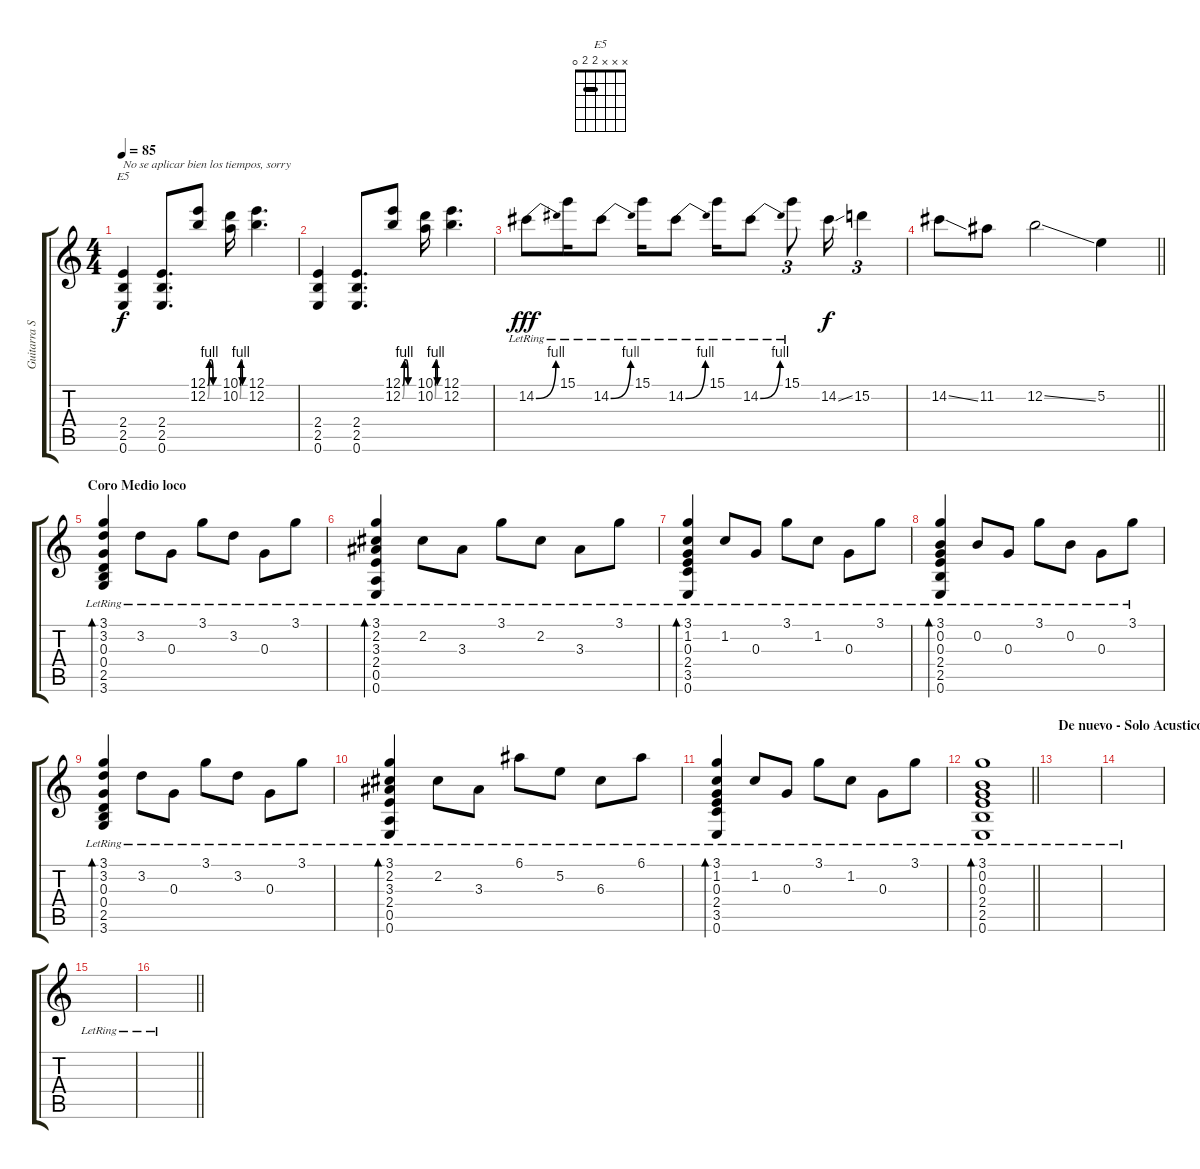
\track ("Guitarra Sucia" "Guitarra S") {instrument distortionguitar}
\staff {score tabs}
\tuning (E4 B3 G3 D3 A2 E2) {hide}
\chord ("E5" x x x 2 2 0) {barre 2}
\ts (4 4)
\tempo 85
\clef g2
\ks c
(2.4 2.5 0.6).4{ch "E5" txt "No se aplicar bien los tiempos, sorry" dy f} (2.4 2.5 0.6).8{d} (12.1{be (custom 0 0 10 4 20 4 30 0 60 0)} 12.2{be (custom 0 0 10 4 20 4 30 0 60 0)}).8 (10.1{be (custom 0 0 10 4 20 4 30 0 60 0)} 10.2{be (custom 0 0 10 4 20 4 30 0 60 0)}).16 (12.1 12.2).4{d} |
(2.4 2.5 0.6).4 (2.4 2.5 0.6).8{d} (12.1{be (custom 0 0 10 4 20 4 30 0 60 0)} 12.2{be (custom 0 0 10 4 20 4 30 0 60 0)}).8 (10.1{be (custom 0 0 10 4 20 4 30 0 60 0)} 10.2{be (custom 0 0 10 4 20 4 30 0 60 0)}).16 (12.1 12.2).4{d} |
14.2{be (bend 0 0 60 4) lr}.8{dy fff} 15.1{lr}.16 14.2{be (bend 0 0 60 4) lr}.8 15.1{lr}.16 14.2{be (bend 0 0 60 4) lr}.8 15.1{lr}.16 14.2{be (bend 0 0 60 4) lr}.8 15.1{lr}.8{tu (3 2)} 14.2{ss}.16{dy f} 15.2.4{tu (3 2)} |
\barLineRight lightlight
14.2{ss}.8 11.2.8 12.2{ss}.2 5.2.4 |
\section ("" "Coro Medio loco")
(3.1{lr} 3.2{lr} 0.3{lr} 0.4{lr} 2.5{lr} 3.6{lr}).4{bd 60} 3.2{lr}.8 0.3{lr}.8 3.1{lr}.8 3.2{lr}.8 0.3{lr}.8 3.1{lr}.8 |
(3.1{lr} 2.2{lr} 3.3{lr} 2.4{lr} 0.5{lr} 0.6{lr}).4{bd 60} 2.2{lr}.8 3.3{lr}.8 3.1{lr}.8 2.2{lr}.8 3.3{lr}.8 3.1{lr}.8 |
(3.1{lr} 1.2{lr} 0.3{lr} 2.4{lr} 3.5{lr} 0.6{lr}).4{bd 60} 1.2{lr}.8 0.3{lr}.8 3.1{lr}.8 1.2{lr}.8 0.3{lr}.8 3.1{lr}.8 |
(3.1{lr} 0.2{lr} 0.3{lr} 2.4{lr} 2.5{lr} 0.6{lr}).4{bd 60} 0.2{lr}.8 0.3{lr}.8 3.1{lr}.8 0.2{lr}.8 0.3{lr}.8 3.1{lr}.8 |
(3.1{lr} 3.2{lr} 0.3{lr} 0.4{lr} 2.5{lr} 3.6{lr}).4{bd 60} 3.2{lr}.8 0.3{lr}.8 3.1{lr}.8 3.2{lr}.8 0.3{lr}.8 3.1{lr}.8 |
(3.1{lr} 2.2{lr} 3.3{lr} 2.4{lr} 0.5{lr} 0.6{lr}).4{bd 60} 2.2{lr}.8 3.3{lr}.8 6.1{lr}.8 5.2{lr}.8 6.3{lr}.8 6.1{lr}.8 |
(3.1{lr} 1.2{lr} 0.3{lr} 2.4{lr} 3.5{lr} 0.6{lr}).4{bd 60} 1.2{lr}.8 0.3{lr}.8 3.1{lr}.8 1.2{lr}.8 0.3{lr}.8 3.1{lr}.8 |
\barLineRight lightlight
(3.1 0.2 0.3 2.4{lr} 2.5 0.6).1{bd 60} |
\section ("" "De nuevo - Solo Acustico")
|
|
|
\barLineRight lightlight
